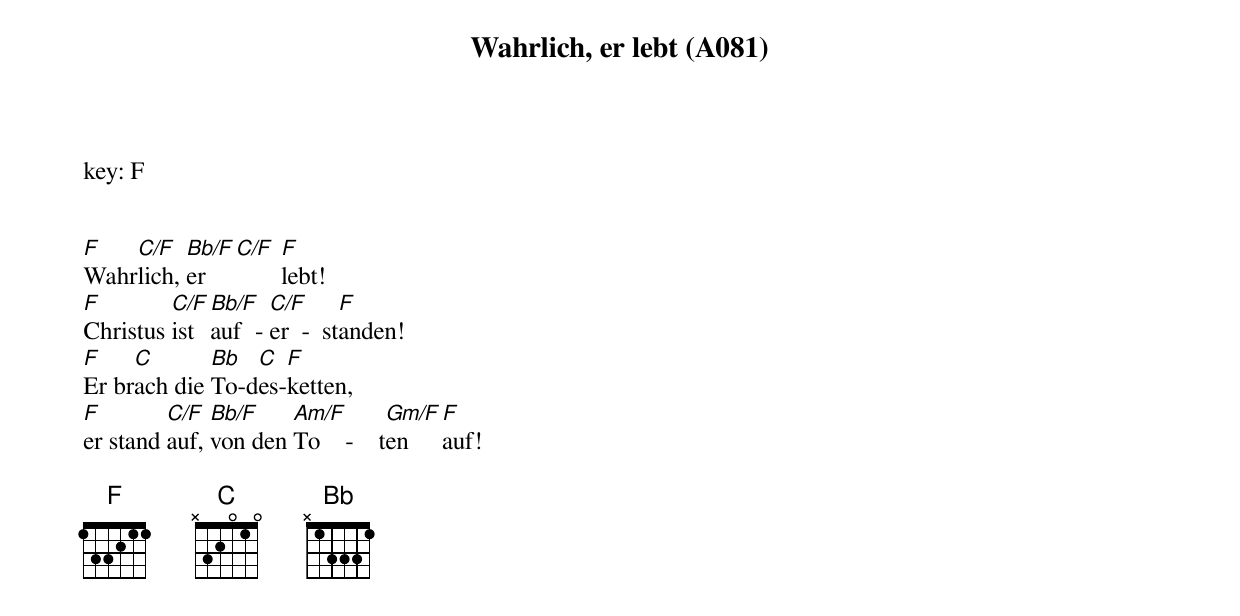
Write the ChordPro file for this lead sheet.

{title: Wahrlich, er lebt (A081)}
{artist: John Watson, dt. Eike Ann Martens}
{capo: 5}
key: F


[F]Wahr[C/F]lich, [Bb/F]er [C/F] [F]lebt!
[F]Christus [C/F]ist [Bb/F]auf  - [C/F]er  -  st[F]anden!
[F]Er br[C]ach die [Bb]To-d[C]es-[F]ketten,
[F]er stand [C/F]auf, [Bb/F]von den [Am/F]To    -    t[Gm/F]en [F]auf!

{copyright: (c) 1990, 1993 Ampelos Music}
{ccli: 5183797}
